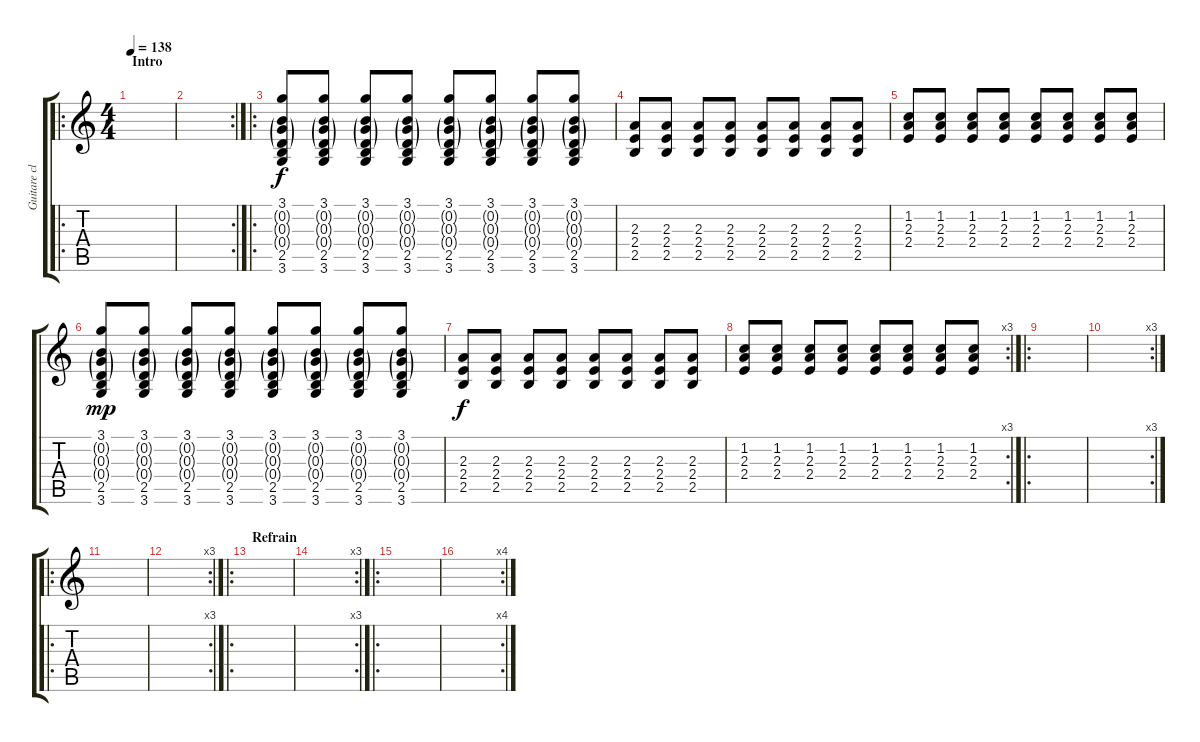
\track ("Guitare claire 2" "Guitare cl") {instrument electricguitarclean}
\staff {score tabs}
\tuning (E4 B3 G3 D3 A2 E2) {hide}
\ro
\ts (4 4)
\section ("" "Intro")
\tempo 138
\clef g2
\ks c
|
\rc 2
|
\ro
(3.1 0.2{g} 0.3{g} 0.4{g} 2.5 3.6).8 (3.1 0.2{g} 0.3{g} 0.4{g} 2.5 3.6).8 (3.1 0.2{g} 0.3{g} 0.4{g} 2.5 3.6).8 (3.1 0.2{g} 0.3{g} 0.4{g} 2.5 3.6).8 (3.1 0.2{g} 0.3{g} 0.4{g} 2.5 3.6).8 (3.1 0.2{g} 0.3{g} 0.4{g} 2.5 3.6).8 (3.1 0.2{g} 0.3{g} 0.4{g} 2.5 3.6).8 (3.1 0.2{g} 0.3{g} 0.4{g} 2.5 3.6).8 |
(2.3 2.4 2.5).8{dy f} (2.3 2.4 2.5).8 (2.3 2.4 2.5).8 (2.3 2.4 2.5).8 (2.3 2.4 2.5).8 (2.3 2.4 2.5).8 (2.3 2.4 2.5).8 (2.3 2.4 2.5).8 |
(1.2 2.3 2.4).8 (1.2 2.3 2.4).8 (1.2 2.3 2.4).8 (1.2 2.3 2.4).8 (1.2 2.3 2.4).8 (1.2 2.3 2.4).8 (1.2 2.3 2.4).8 (1.2 2.3 2.4).8 |
(3.1 0.2{g} 0.3{g} 0.4{g} 2.5 3.6).8{dy mp} (3.1 0.2{g} 0.3{g} 0.4{g} 2.5 3.6).8 (3.1 0.2{g} 0.3{g} 0.4{g} 2.5 3.6).8 (3.1 0.2{g} 0.3{g} 0.4{g} 2.5 3.6).8 (3.1 0.2{g} 0.3{g} 0.4{g} 2.5 3.6).8 (3.1 0.2{g} 0.3{g} 0.4{g} 2.5 3.6).8 (3.1 0.2{g} 0.3{g} 0.4{g} 2.5 3.6).8 (3.1 0.2{g} 0.3{g} 0.4{g} 2.5 3.6).8 |
(2.3 2.4 2.5).8{dy f} (2.3 2.4 2.5).8 (2.3 2.4 2.5).8 (2.3 2.4 2.5).8 (2.3 2.4 2.5).8 (2.3 2.4 2.5).8 (2.3 2.4 2.5).8 (2.3 2.4 2.5).8 |
\rc 3
(1.2 2.3 2.4).8 (1.2 2.3 2.4).8 (1.2 2.3 2.4).8 (1.2 2.3 2.4).8 (1.2 2.3 2.4).8 (1.2 2.3 2.4).8 (1.2 2.3 2.4).8 (1.2 2.3 2.4).8 |
\ro
|
\rc 3
|
\ro
|
\rc 3
|
\ro
\section ("" "Refrain")
|
\rc 3
|
\ro
|
\rc 4
